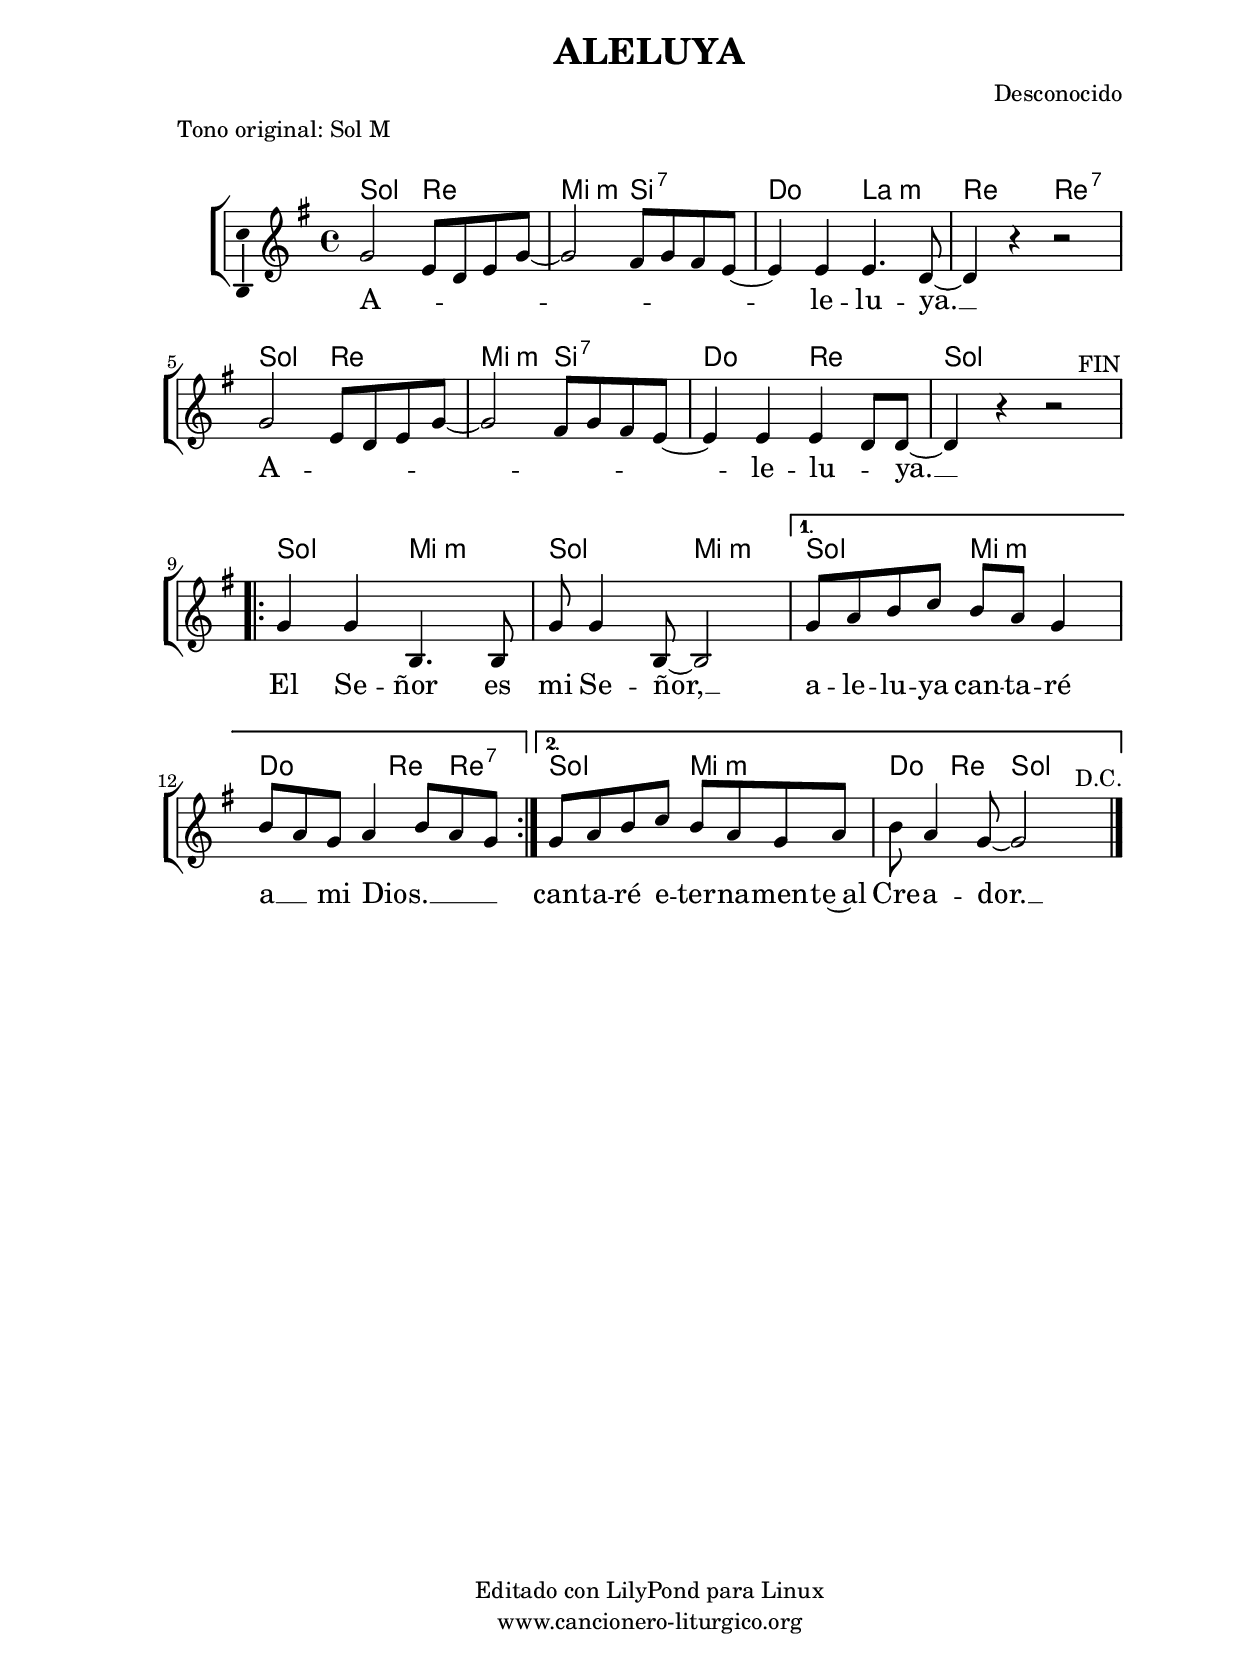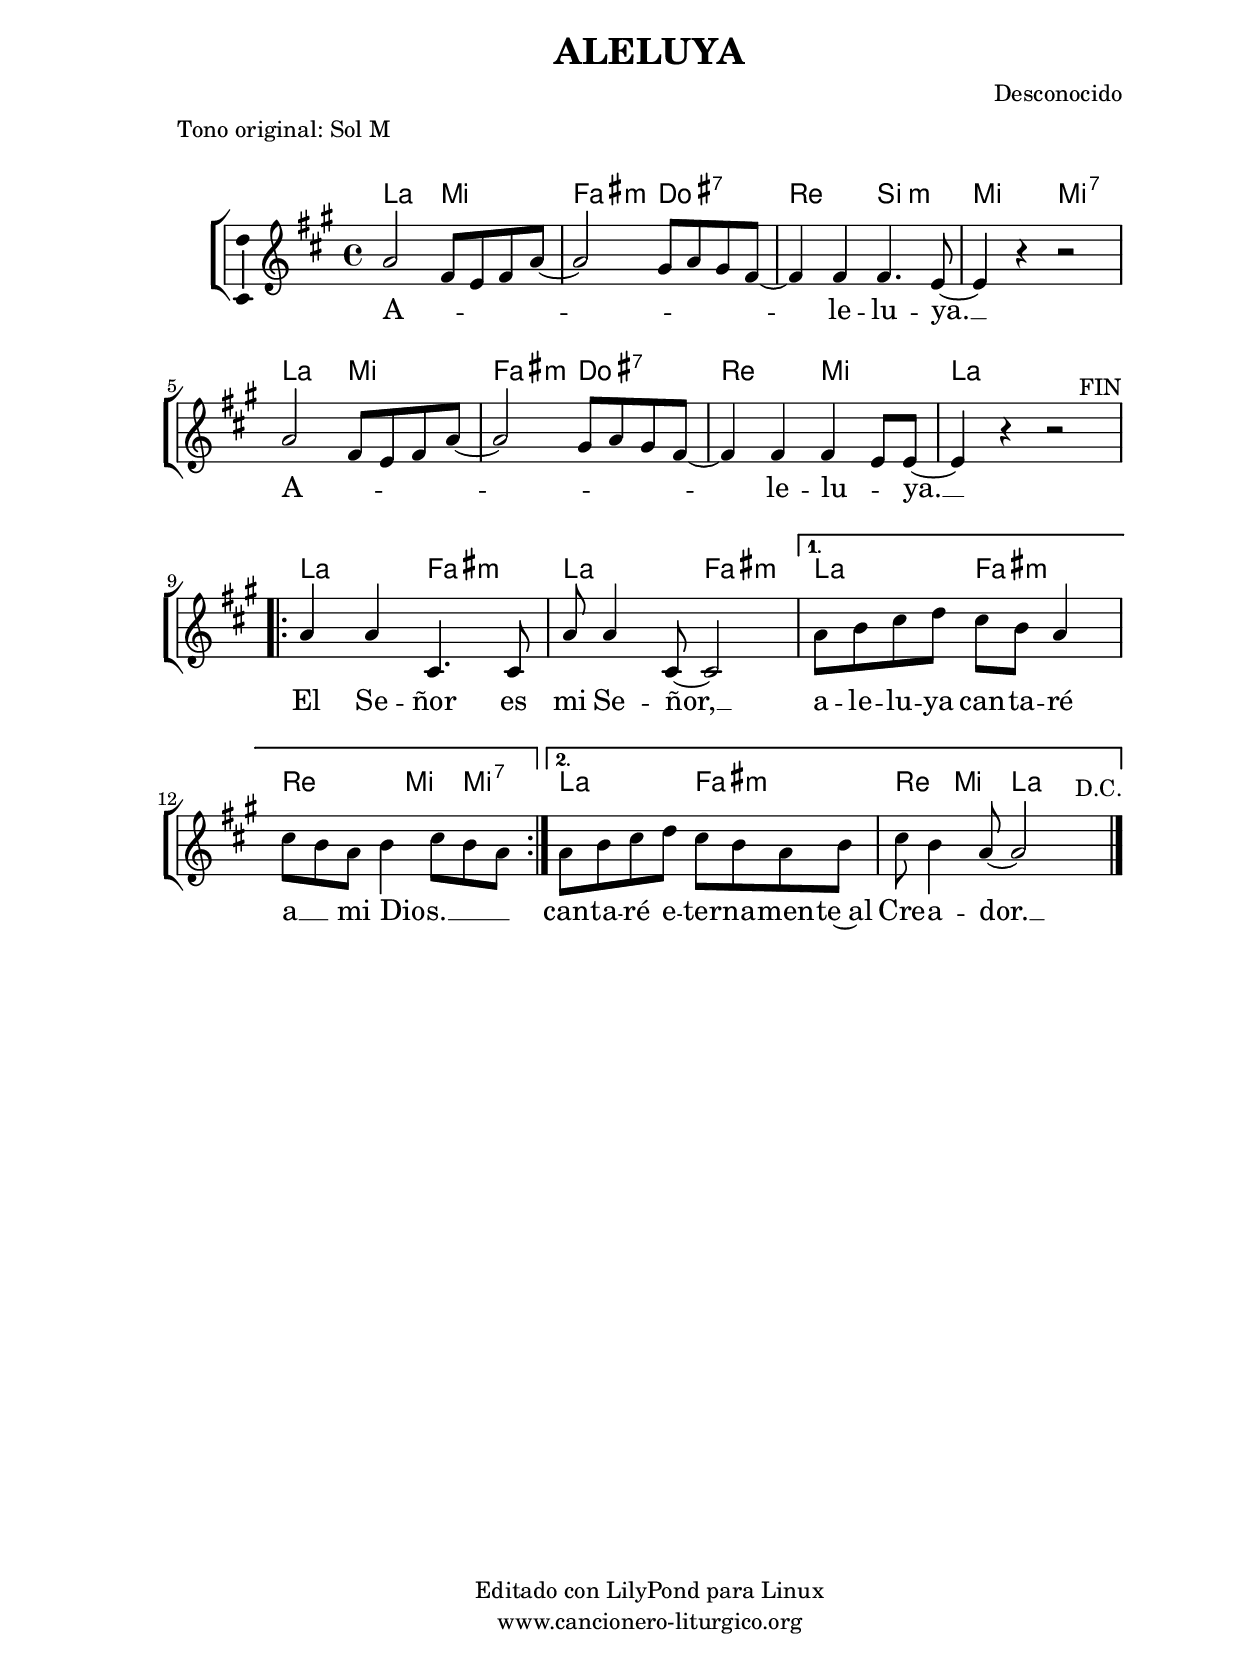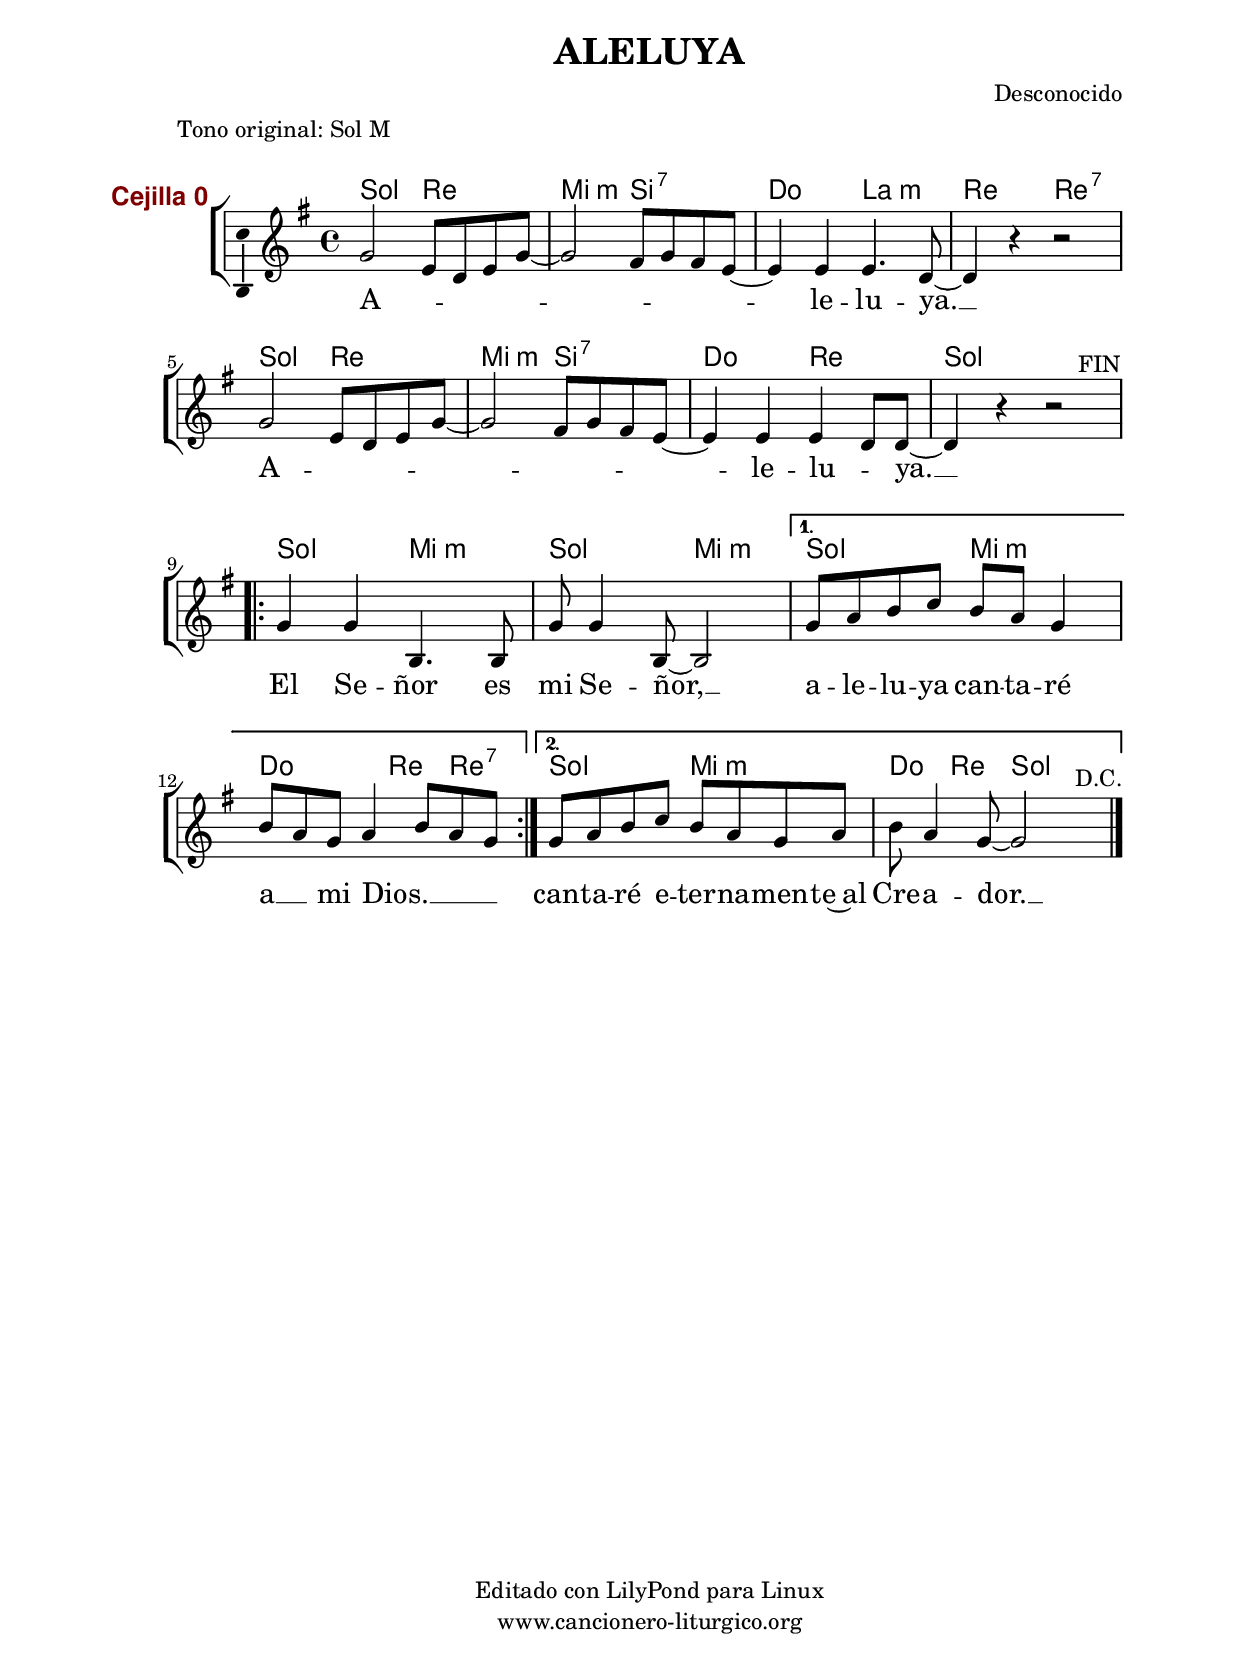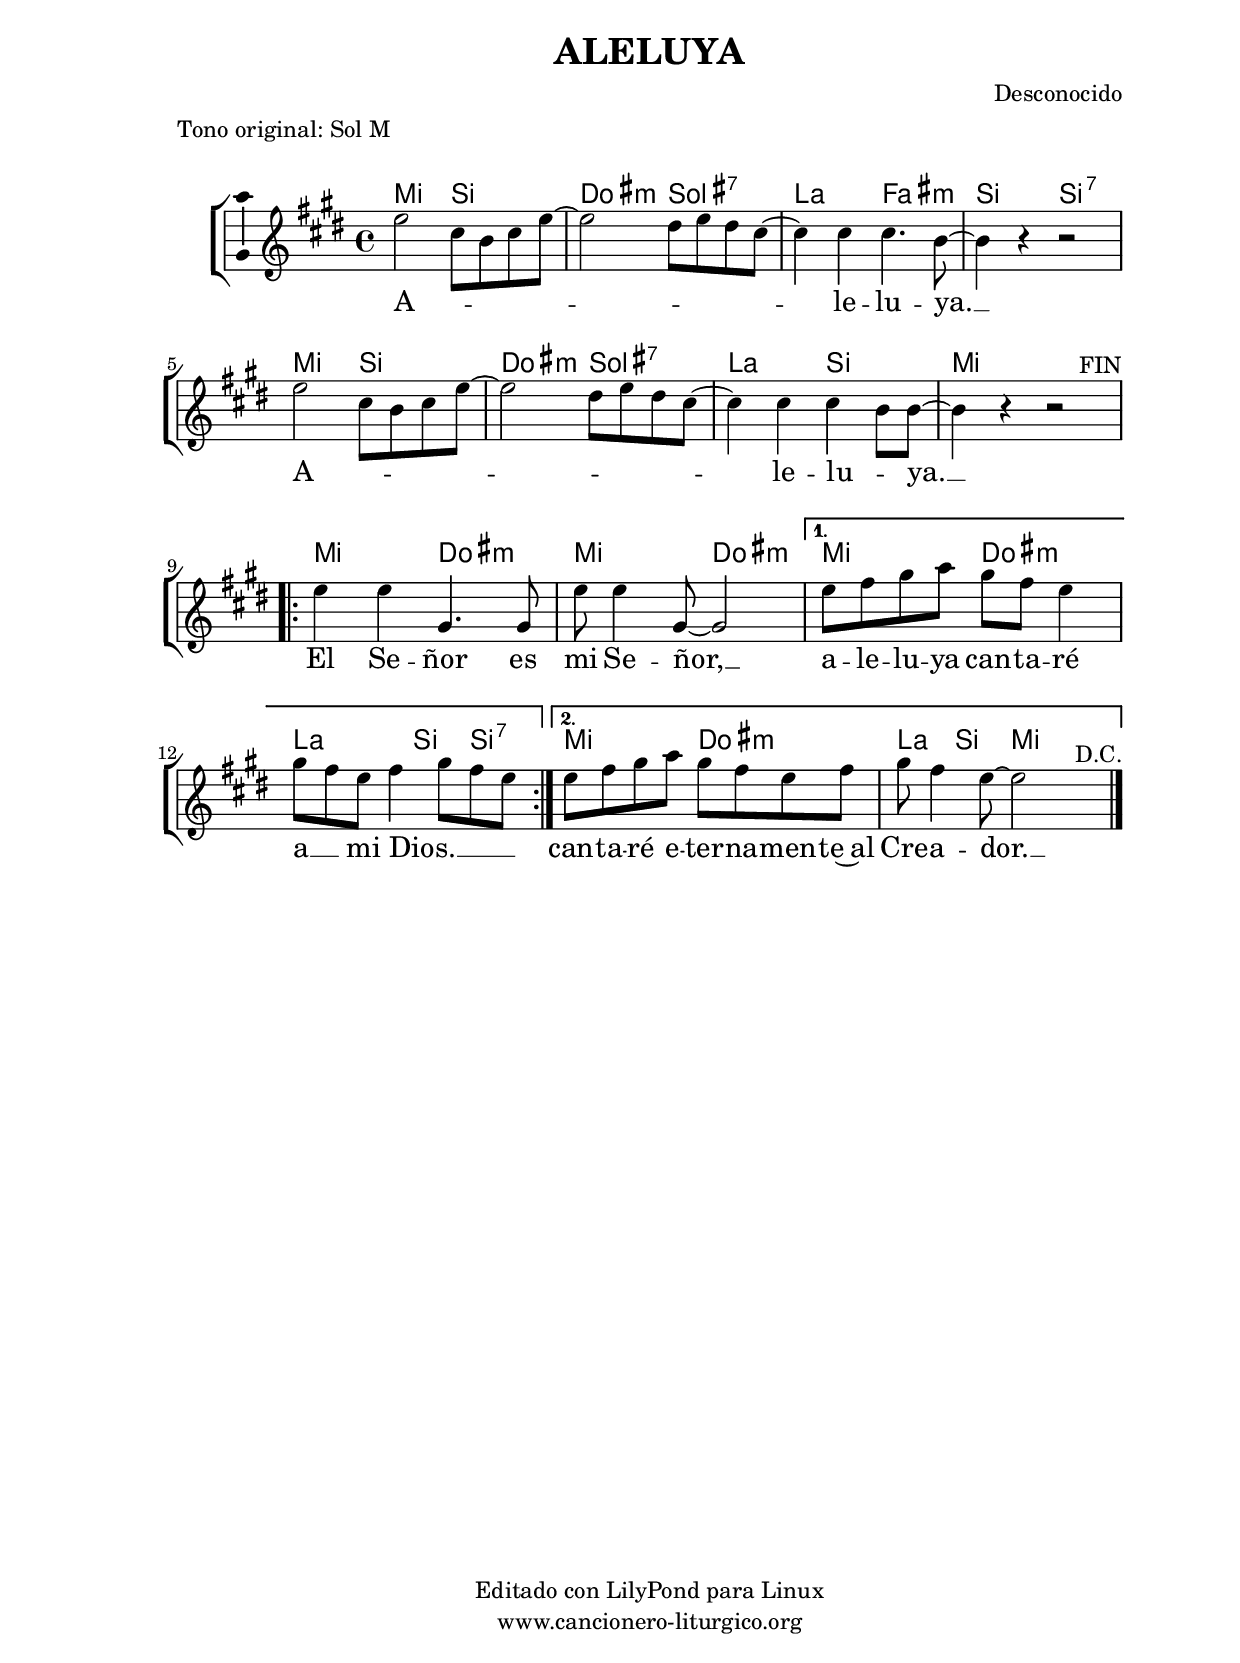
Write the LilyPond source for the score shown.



%versión de lilypond para la que se ha escrito esta partitura:
\version "2.16.0"

	%Tamaño papel
	#(set-default-paper-size "a4")
	%Tamaño partitura
	#(set-global-staff-size 20)
	%No responde al pulsar sobre una nota
	#(ly:set-option 'point-and-click #f)

%parámetros del encabezamiento:
\header {
	title = "ALELUYA"
	subtitle = ""
	composer = "Desconocido"
	poet = ""
	meter = "Tono original: Sol M"
	arranger = ""
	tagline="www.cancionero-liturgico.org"
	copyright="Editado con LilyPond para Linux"
	tiempo = ""
	usos = "Aleluya"
	letra = ""
	}

%parámetros asociados al papel:
\paper  {
	oddHeaderMarkup = \markup {\fill-line { \on-the-fly #not-first-page \fromproperty #'header:title \on-the-fly #not-first-page \fromproperty #'header:composer }}
	evenHeaderMarkup = \markup {\fill-line { \fromproperty #'header:composer \fromproperty #'header:title }}
	#(set-paper-size "a4")
	print-page-number = ##f
	first-page-number = 1
	print-first-page-number = ##f
%	head-separation = 3.0 \cm
	top-margin = 2.0 \cm
	bottom-margin = 0.5\cm
%%%	bottom-margin = 0.0\cm
	left-margin = 3.0 \cm
	line-width = 16.0 \cm 
	indent = 8\mm
	interscoreline = 2.\mm
	between-system-space = 15\mm
%	para que las partituras no llenen la hoja:
	ragged-bottom = ##t
%	idem para la última hoja:
	ragged-last-bottom = ##f
%	para que las partituras llenen el ancho del papel:
	ragged-last = ##f
	after-title-space = 2.5 \cm
%page-count=1
%system-count=8

	%Flexible Vertical Spacing
%	markup-markup-spacing =
%	#'((basic-distance . 15) (minimum-distance . 15) (padding . 3))
	markup-system-spacing =
	#'((basic-distance . 15) (minimum-distance . 15) (padding . 3))
	system-system-spacing =
	#'((basic-distance . 15) (minimum-distance . 15) (padding . 3))
	score-system-spacing =
	#'((basic-distance . 15) (minimum-distance . 15) (padding . 5))
%	top-system-spacing = % header
%	#'((basic-distance . 8) (minimum-distance . 0) (padding . 0))
%	top-markup-spacing =
%	#'((basic-distance . 20) (minimum-distance . 20) (padding . 0))
	last-bottom-spacing = % footer
	#'((basic-distance . 5) (minimum-distance . 5) (padding . 0))
%	score-markup-spacing =
%	#'((basic-distance . 16) (minimum-distance . 13) (padding . 0))

	}


%parámetros que afectan a toda la partitura:
global =  {
	%clave de sol (G):
	\clef G
	%armadura:
%	\transpose a bes
	\key g \major
	\tempo 4=110
	\set Score.tempoHideNote = ##t
	}


acordes = {
	\italianChords
	\chordmode {
%	\transpose a bes
{

g2 d e:m b:7 c a:m d d:7
g2 d e:m b:7 c d g1
\repeat volta 2 {
g2 e:m g e:m
}
\alternative{
{
g2 e:m c d4 d:7
}
{
g2 e:m c4 d g2
}
}

	}
	}
}


melodia = 
%\transpose a bes
{
	\relative c''{

	\time 4/4

g2 e8 d e g~
g2 fis8 g fis e~
e4 e e4. d8~
d4 r4 r2
\break

g2 e8 d e g~
g2 fis8 g fis e~
e4 e e d8 d~
d4 r4 r2^"     FIN"
%\bar "||"
\break

\repeat volta 2 {
g4 g b,4. b8
g'8 g4 b,8~b2
}
\alternative{
{
g'8 a b c b a g4
b8 a g a4 b8 a g
}
{
g8 a b c b a g a
b8 a4 g8~g2^"          D.C."
}
}

	\bar "|."
	}
	}


texto = \lyricmode {
A -- _ _ _ _ _ _ _ _ le -- lu -- ya. __
A -- _ _ _ _ _ _ _ _ le -- lu -- _ ya. __

El Se -- ñor es mi Se -- ñor, __
a -- le -- lu -- ya can -- ta -- ré a __ _ mi Dios. __ _ _ _
can -- ta -- ré e -- ter -- na -- men -- te~al Cre -- a -- dor. __

	}


acordesStaff = \context ChordNames = acordesStaff <<
	\set chordChanges = ##t
	\acordes
	>>


%%%%%%%%%%%%%%%%%%%%%%%%%%%%%%%%%%% CEJILLA %%%%%%%%%%%%%%%%%%%%%%%%%%%%%%%%%%%
acordescejilla = {
%%%	\override ChordNames.ChordName #'font-size = #-1
%%%	\override ChordNames.ChordName #'font-series = #'bold
	\transpose c c {
		\acordes
		}
	}

acordescejillaStaff = \context ChordNames = acordescejillaStaff <<
	\set Staff.instrumentName = \markup \with-color #darkred \larger \bold \sans "Cejilla 0"
	\set chordChanges = ##t
	\acordescejilla
	>>
%%%%%%%%%%%%%%%%%%%%%%%%%%%%%%%%%%% CEJILLA %%%%%%%%%%%%%%%%%%%%%%%%%%%%%%%%%%%


vozStaff = \context Voice = vozStaff
\with {\consists "Ambitus_engraver"}
<<
%	\set Staff.instrumentName = ""
%	\set Staff.shortInstrumentName = ""
%	\set Staff.midiInstrument = #"clarinet"
%	\set Staff.midiInstrument = #"cello"
	\set Staff.midiInstrument = #"flute"
%	\set Staff.midiInstrument = #"electric guitar (jazz)"
%	\set Staff.midiInstrument = #"english horn"
%	\set Staff.midiInstrument = #"violin"
%	\set Staff.midiInstrument = #"glockenspiel"
	\set Staff.midiMinimumVolume = #0.7
	\set Staff.midiMaximumVolume = #0.9
	\global
	\melodia
	>>


textoStaff = \context Lyrics = textoStaff <<
	\lyricsto vozStaff \texto
	>>


\book {
	\score {
		\context ChoirStaff {
			\override StaffGroup.SystemStartBracket #'collapse-height = #1
			\override Score.SystemStartBar #'collapse-height = #1
			<<
			\acordesStaff
			\vozStaff
			\textoStaff
			>>
			}
		\layout {
	    		\context {
				\Lyrics
				\override LyricText #'font-size = #2
				}
	   		 \context {
				\Score
				\override StaffSymbol #'staff-space = #(magstep +3)
				}
			}
		}
	\score {
		\unfoldRepeats
		\context ChoirStaff {
			<<
			\acordesStaff
			\vozStaff
			>>
			}
		\midi {
	  		\context {
	  			\Score
				tempoWholesPerMinute = #(ly:make-moment 70 4)
				}
			}
		}
	}


%Partitura para guitarra
#(define output-suffix "G")
\book {
	\score {
		\context ChoirStaff {
			\override StaffGroup.SystemStartBracket #'collapse-height = #1
			\override Score.SystemStartBar #'collapse-height = #1
			<<
			\acordescejillaStaff
			\vozStaff
			\textoStaff
			>>
			}
		\layout {
%%%%%%%%%%%%%%%%%%%%%%%%%%%%%%%%%%% CEJILLA %%%%%%%%%%%%%%%%%%%%%%%%%%%%%%%%%%%
			\context {
				\ChordNames \consists Instrument_name_engraver
				}
%%%%%%%%%%%%%%%%%%%%%%%%%%%%%%%%%%% CEJILLA %%%%%%%%%%%%%%%%%%%%%%%%%%%%%%%%%%%
	    		\context {
				\Lyrics
				\override LyricText #'font-size = #2
				}
	   		 \context {
				\Score
				\override StaffSymbol #'staff-space = #(magstep +3)
				}
			}
		}
	}


#(define output-suffix "C")
\book {
	\score {
		\context ChoirStaff {
			\override StaffGroup.SystemStartBracket #'collapse-height = #1
			\override Score.SystemStartBar #'collapse-height = #1
\transpose c d
			<<
			\acordesStaff
			\vozStaff
			\textoStaff
			>>
			}
		\layout {
	    		\context {
				\Lyrics
				\override LyricText #'font-size = #2
				}
	   		 \context {
				\Score
				\override StaffSymbol #'staff-space = #(magstep +3)
				}
			}
		}
	}


#(define output-suffix "S")
\book {
	\score {
		\context ChoirStaff {
			\override StaffGroup.SystemStartBracket #'collapse-height = #1
			\override Score.SystemStartBar #'collapse-height = #1
\transpose c a
			<<
			\acordesStaff
			\vozStaff
			\textoStaff
			>>
			}
		\layout {
	    		\context {
				\Lyrics
				\override LyricText #'font-size = #2
				}
	   		 \context {
				\Score
				\override StaffSymbol #'staff-space = #(magstep +3)
				}
			}
		}
	}


